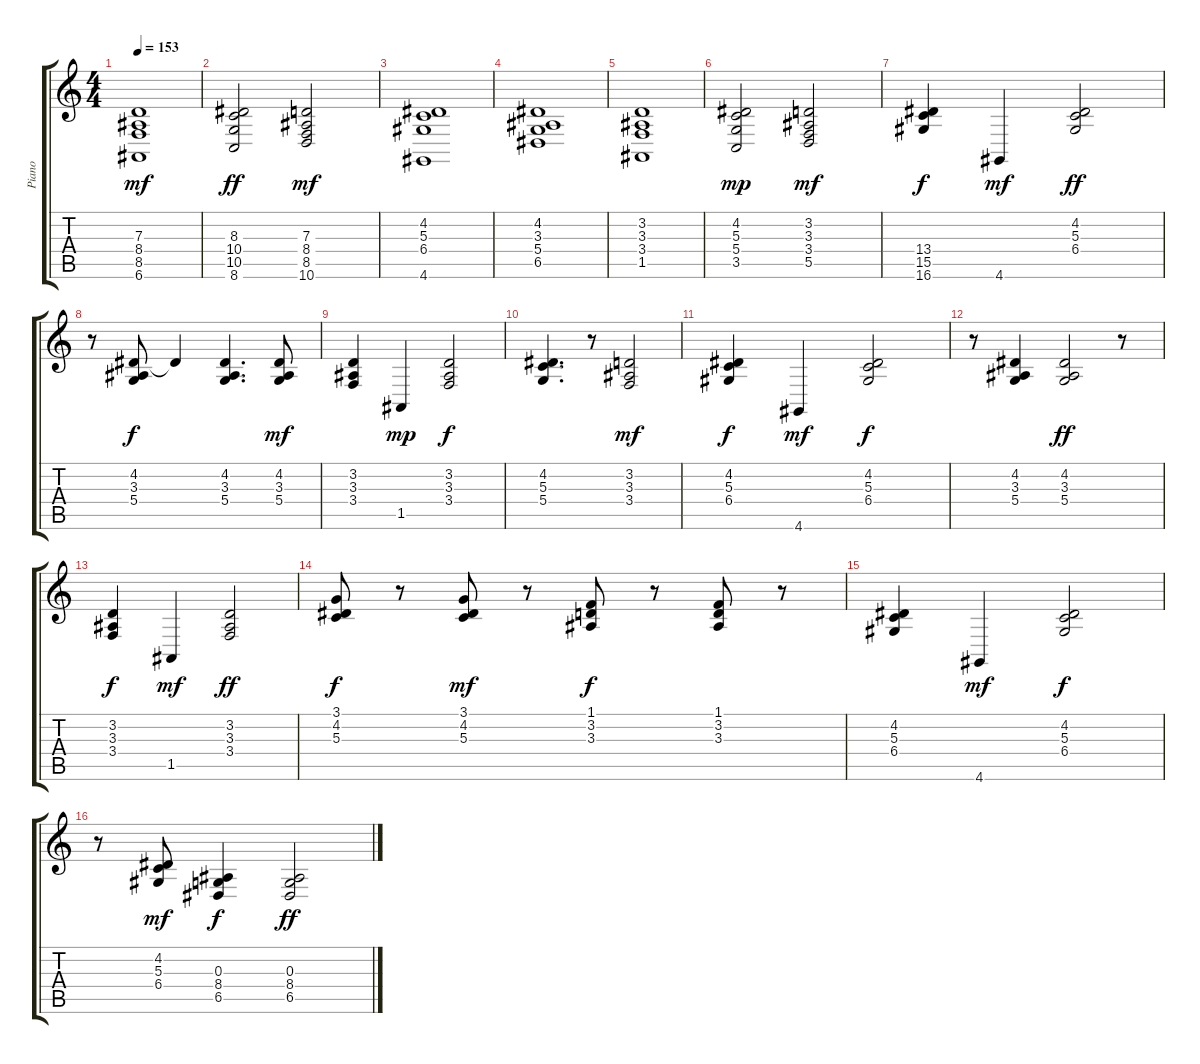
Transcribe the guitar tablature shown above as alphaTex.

\track ("Piano" "Piano") {instrument brightacousticpiano}
\staff {score tabs}
\tuning (E4 B3 G3 D3 A2 E2) {hide}
\ts (4 4)
\tempo 153
\clef g2
\ks c
(7.3 8.4 8.5 6.6).1{dy mf} |
(8.3 10.4 10.5 8.6).2{dy ff} (7.3 8.4 8.5 10.6).2{dy mf} |
(4.2 5.3 6.4 4.6).1 |
(4.2 3.3 5.4 6.5).1 |
(3.2 3.3 3.4 1.5).1 |
(4.2 5.3 5.4 3.5).2{dy mp} (3.2 3.3 3.4 5.5).2{dy mf} |
(13.4 15.5 16.6).4{dy f} 4.6.4{dy mf} (4.2 5.3 6.4).2{dy ff} |
r.8 (4.2 3.3 5.4).8{dy f} 4.2{t}.4 (4.2 3.3 5.4).4{d} (4.2 3.3 5.4).8{dy mf} |
(3.2 3.3 3.4).4 1.5.4{dy mp} (3.2 3.3 3.4).2{dy f} |
(4.2 5.3 5.4).4{d} r.8 (3.2 3.3 3.4).2{dy mf} |
(4.2 5.3 6.4).4{dy f} 4.6.4{dy mf} (4.2 5.3 6.4).2{dy f} |
r.8 (4.2 3.3 5.4).4 (4.2 3.3 5.4).2{dy ff} r.8 |
(3.2 3.3 3.4).4{dy f} 1.5.4{dy mf} (3.2 3.3 3.4).2{dy ff} |
(3.1 4.2 5.3).8{dy f} r.8 (3.1 4.2 5.3).8{dy mf} r.8 (1.1 3.2 3.3).8{dy f} r.8 (1.1 3.2 3.3).8 r.8 |
(4.2 5.3 6.4).4 4.6.4{dy mf} (4.2 5.3 6.4).2{dy f} |
r.8 (4.2 5.3 6.4).8{dy mf} (0.3 8.4 6.5).4{dy f} (0.3 8.4 6.5).2{dy ff}
